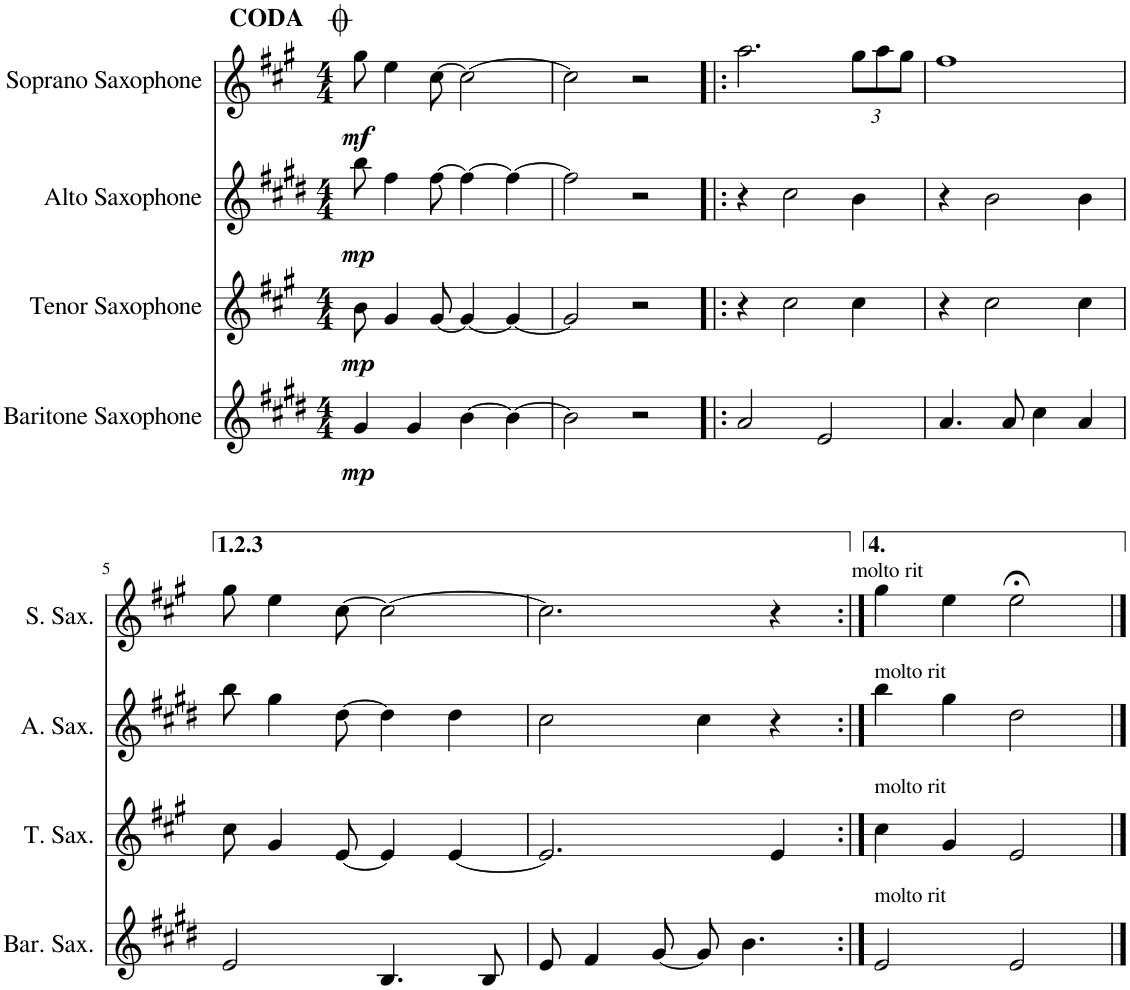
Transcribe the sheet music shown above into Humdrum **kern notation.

**kern	**dynam	**kern	**dynam	**kern	**dynam	**kern	**dynam
*part4	*part4	*part3	*part3	*part2	*part2	*part1	*part1
*staff4	*staff4	*staff3	*staff3	*staff2	*staff2	*staff1	*staff1
*I"Baritone Saxophone	*	*I"Tenor Saxophone	*	*I"Alto Saxophone	*	*I"Soprano Saxophone	*
*I'Bar. Sax.	*	*I'T. Sax.	*	*I'A. Sax.	*	*I'S. Sax.	*
*clefG2	*	*clefG2	*	*clefG2	*	*clefG2	*
*Trd12c21	*	*Trd8c14	*	*Trd5c9	*	*Trd1c2	*
*k[f#c#g#d#]	*	*k[f#c#g#]	*	*k[f#c#g#d#]	*	*k[f#c#g#]	*
*M4/4	*	*M4/4	*	*M4/4	*	*M4/4	*
=1	=1	=1	=1	=1	=1	=1	=1
!	!LO:DY:b	!	!LO:DY:b	!	!LO:DY:b	!	!LO:DY:b
4g#/	mp	8b\	mp	8bb\	mp	8gg#\	mf
.	.	4g#/	.	4ff#\	.	4ee\	.
4g#/	.	.	.	.	.	.	.
.	.	[8g#/	.	[8ff#\	.	[8cc#\	.
[4b\	.	4g#/_	.	4ff#\_	.	2cc#\_	.
4b\_	.	4g#/_	.	4ff#\_	.	.	.
=2	=2	=2	=2	=2	=2	=2	=2
2b\]	.	2g#/]	.	2ff#\]	.	2cc#\]	.
2r	.	2r	.	2r	.	2r	.
=3!|:	=3!|:	=3!|:	=3!|:	=3!|:	=3!|:	=3!|:	=3!|:
2a/	.	4r	.	4r	.	2.aa\	.
.	.	2cc#\	.	2cc#\	.	.	.
2e/	.	.	.	.	.	.	.
*	*	*	*	*	*	*Xbrackettup	*
.	.	4cc#\	.	4b\	.	12gg#\L	.
.	.	.	.	.	.	12aa\	.
.	.	.	.	.	.	12gg#\J	.
=4	=4	=4	=4	=4	=4	=4	=4
4.a/	.	4r	.	4r	.	1ff#	.
.	.	2cc#\	.	2b\	.	.	.
8a/	.	.	.	.	.	.	.
4cc#\	.	.	.	.	.	.	.
4a/	.	4cc#\	.	4b\	.	.	.
!!LO:LB:g=z
=5	=5	=5	=5	=5	=5	=5	=5
2e/	.	8cc#\	.	8bb\	.	8gg#\	.
.	.	4g#/	.	4gg#\	.	4ee\	.
.	.	[8e/	.	[8dd#\	.	[8cc#\	.
4.B/	.	4e/]	.	4dd#\]	.	2cc#\_	.
.	.	[4e/	.	4dd#\	.	.	.
8B/	.	.	.	.	.	.	.
=6	=6	=6	=6	=6	=6	=6	=6
8e/	.	2.e/]	.	2cc#\	.	2.cc#\]	.
4f#/	.	.	.	.	.	.	.
[8g#/	.	.	.	.	.	.	.
8g#/]	.	.	.	4cc#\	.	.	.
4.b\	.	.	.	.	.	.	.
.	.	4e/	.	4r	.	4r	.
=7:|!	=7:|!	=7:|!	=7:|!	=7:|!	=7:|!	=7:|!	=7:|!
!	!	!	!	!	!	!LO:TX:a:t=molto rit	!
!	!	!	!	!LO:TX:a:t=molto rit	!	!	!
!	!	!LO:TX:a:t=molto rit	!	!	!	!	!
!LO:TX:a:t=molto rit	!	!	!	!	!	!	!
2e/	.	4cc#\	.	4bb\	.	4gg#\	.
.	.	4g#/	.	4gg#\	.	4ee\	.
2e/	.	2e/	.	2dd#\	.	2ee;<\	.
==	==	==	==	==	==	==	==
*-	*-	*-	*-	*-	*-	*-	*-
